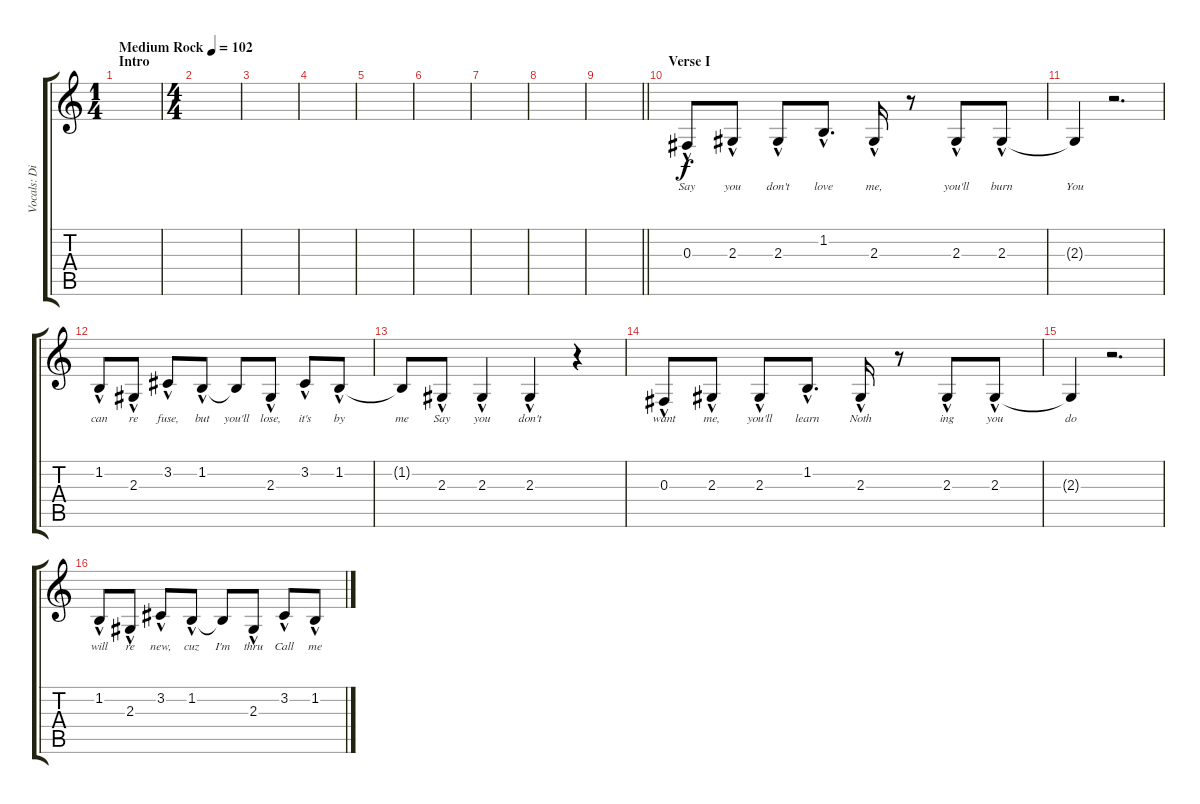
\track ("Vocals: Dio" "Vocals: Di") {instrument lead1square}
\staff {score tabs}
\tuning (Eb4 Bb3 Gb3 Db3 Ab2 Eb2) {hide}
\ts (1 4)
\section ("" "Intro")
\tempo (102 "Medium Rock")
\clef g2
\ks c
|
\ts (4 4)
|
|
|
|
|
|
|
\barLineRight lightlight
|
\section ("" "Verse I")
0.3{hac}.8{lyrics (0 "Say") lyrics (1 "") lyrics (2 "") lyrics (3 "") lyrics (4 "")} 2.3{hac}.8{lyrics (0 "you") lyrics (1 "") lyrics (2 "") lyrics (3 "") lyrics (4 "")} 2.3{hac}.8{lyrics (0 "don't") lyrics (1 "") lyrics (2 "") lyrics (3 "") lyrics (4 "")} 1.2{hac}.8{d lyrics (0 "love") lyrics (1 "") lyrics (2 "") lyrics (3 "") lyrics (4 "")} 2.3{hac}.16{lyrics (0 "me,") lyrics (1 "") lyrics (2 "") lyrics (3 "") lyrics (4 "")} r.8 2.3{hac}.8{lyrics (0 "you'll") lyrics (1 "") lyrics (2 "") lyrics (3 "") lyrics (4 "")} 2.3{hac}.8{lyrics (0 "burn") lyrics (1 "") lyrics (2 "") lyrics (3 "") lyrics (4 "")} |
2.3{t}.4{lyrics (0 "You") lyrics (1 "") lyrics (2 "") lyrics (3 "") lyrics (4 "")} r.2{d} |
1.2{hac}.8{lyrics (0 "can") lyrics (1 "") lyrics (2 "") lyrics (3 "") lyrics (4 "")} 2.3{hac}.8{lyrics (0 "re") lyrics (1 "") lyrics (2 "") lyrics (3 "") lyrics (4 "")} 3.2{hac}.8{lyrics (0 "fuse,") lyrics (1 "") lyrics (2 "") lyrics (3 "") lyrics (4 "")} 1.2{hac}.8{lyrics (0 "but") lyrics (1 "") lyrics (2 "") lyrics (3 "") lyrics (4 "")} 1.2{t}.8{lyrics (0 "you'll") lyrics (1 "") lyrics (2 "") lyrics (3 "") lyrics (4 "")} 2.3{hac}.8{lyrics (0 "lose,") lyrics (1 "") lyrics (2 "") lyrics (3 "") lyrics (4 "")} 3.2{hac}.8{lyrics (0 "it's") lyrics (1 "") lyrics (2 "") lyrics (3 "") lyrics (4 "")} 1.2{hac}.8{lyrics (0 "by") lyrics (1 "") lyrics (2 "") lyrics (3 "") lyrics (4 "")} |
1.2{t}.8{lyrics (0 "me") lyrics (1 "") lyrics (2 "") lyrics (3 "") lyrics (4 "")} 2.3{hac}.8{lyrics (0 "Say") lyrics (1 "") lyrics (2 "") lyrics (3 "") lyrics (4 "")} 2.3{hac}.4{lyrics (0 "you") lyrics (1 "") lyrics (2 "") lyrics (3 "") lyrics (4 "")} 2.3{hac}.4{lyrics (0 "don't") lyrics (1 "") lyrics (2 "") lyrics (3 "") lyrics (4 "")} r.4 |
0.3{hac}.8{lyrics (0 "want") lyrics (1 "") lyrics (2 "") lyrics (3 "") lyrics (4 "")} 2.3{hac}.8{lyrics (0 "me,") lyrics (1 "") lyrics (2 "") lyrics (3 "") lyrics (4 "")} 2.3{hac}.8{lyrics (0 "you'll") lyrics (1 "") lyrics (2 "") lyrics (3 "") lyrics (4 "")} 1.2{hac}.8{d lyrics (0 "learn") lyrics (1 "") lyrics (2 "") lyrics (3 "") lyrics (4 "")} 2.3{hac}.16{lyrics (0 "Noth") lyrics (1 "") lyrics (2 "") lyrics (3 "") lyrics (4 "")} r.8 2.3{hac}.8{lyrics (0 "ing") lyrics (1 "") lyrics (2 "") lyrics (3 "") lyrics (4 "")} 2.3{hac}.8{lyrics (0 "you") lyrics (1 "") lyrics (2 "") lyrics (3 "") lyrics (4 "")} |
2.3{t}.4{lyrics (0 "do") lyrics (1 "") lyrics (2 "") lyrics (3 "") lyrics (4 "")} r.2{d} |
1.2{hac}.8{lyrics (0 "will") lyrics (1 "") lyrics (2 "") lyrics (3 "") lyrics (4 "")} 2.3{hac}.8{lyrics (0 "re") lyrics (1 "") lyrics (2 "") lyrics (3 "") lyrics (4 "")} 3.2{hac}.8{lyrics (0 "new,") lyrics (1 "") lyrics (2 "") lyrics (3 "") lyrics (4 "")} 1.2{hac}.8{lyrics (0 "cuz") lyrics (1 "") lyrics (2 "") lyrics (3 "") lyrics (4 "")} 1.2{t}.8{lyrics (0 "I'm") lyrics (1 "") lyrics (2 "") lyrics (3 "") lyrics (4 "")} 2.3{hac}.8{lyrics (0 "thru") lyrics (1 "") lyrics (2 "") lyrics (3 "") lyrics (4 "")} 3.2{hac}.8{lyrics (0 "Call") lyrics (1 "") lyrics (2 "") lyrics (3 "") lyrics (4 "")} 1.2{hac}.8{lyrics (0 "me") lyrics (1 "") lyrics (2 "") lyrics (3 "") lyrics (4 "")}
